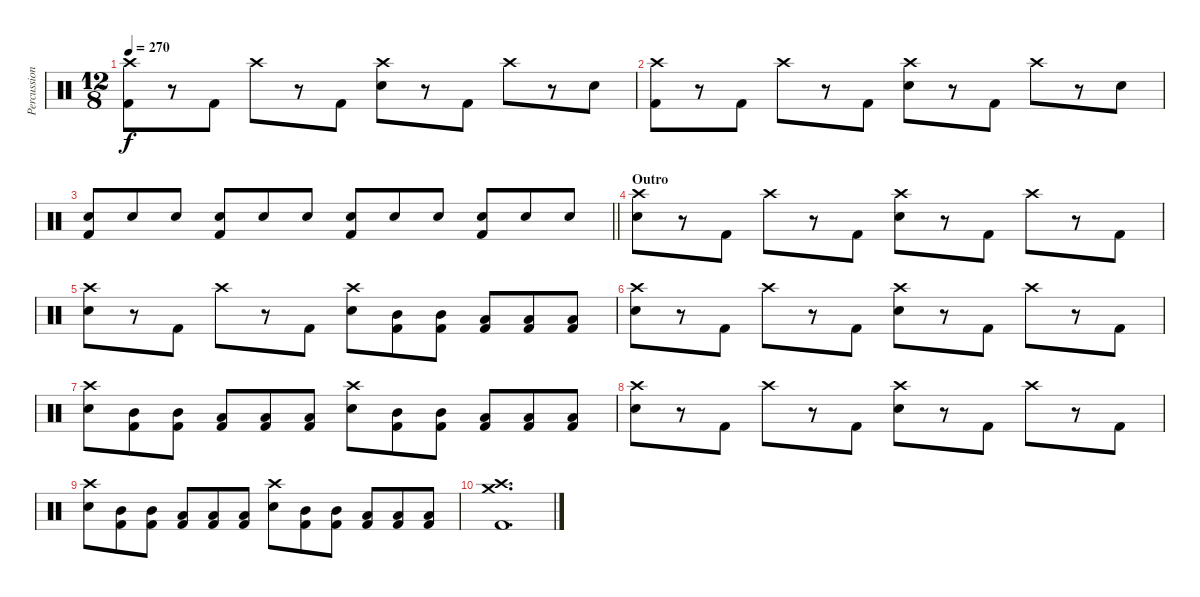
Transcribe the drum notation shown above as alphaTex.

\track ("Percussions" "Percussion") {instrument percussion}
\staff {score}
\articulation defaults
\ts (12 8)
\tempo 270
\clef neutral
\ks c
("Crash high (hit)" "Kick (hit) 2").8{dy f} r.8 "Kick (hit) 2".8 "Crash high (hit)".8 r.8 "Kick (hit) 2".8 ("Crash high (hit)" "Electric Snare (hit)").8 r.8 "Kick (hit) 2".8 "Crash high (hit)".8 r.8 "Electric Snare (hit)".8 |
("Crash high (hit)" "Kick (hit) 2").8 r.8 "Kick (hit) 2".8 "Crash high (hit)".8 r.8 "Kick (hit) 2".8 ("Crash high (hit)" "Electric Snare (hit)").8 r.8 "Kick (hit) 2".8 "Crash high (hit)".8 r.8 "Electric Snare (hit)".8 |
\barLineRight lightlight
("Electric Snare (hit)" "Kick (hit) 2").8 "Electric Snare (hit)".8 "Electric Snare (hit)".8 ("Electric Snare (hit)" "Kick (hit) 2").8 "Electric Snare (hit)".8 "Electric Snare (hit)".8 ("Electric Snare (hit)" "Kick (hit) 2").8 "Electric Snare (hit)".8 "Electric Snare (hit)".8 ("Electric Snare (hit)" "Kick (hit) 2").8 "Electric Snare (hit)".8 "Electric Snare (hit)".8 |
\section ("" "Outro")
("Crash high (hit)" "Electric Snare (hit)").8 r.8 "Kick (hit) 2".8 "Crash high (hit)".8 r.8 "Kick (hit) 2".8 ("Crash high (hit)" "Electric Snare (hit)").8 r.8 "Kick (hit) 2".8 "Crash high (hit)".8 r.8 "Kick (hit) 2".8 |
("Crash high (hit)" "Electric Snare (hit)").8 r.8 "Kick (hit) 2".8 "Crash high (hit)".8 r.8 "Kick (hit) 2".8 ("Crash high (hit)" "Electric Snare (hit)").8 ("Mid Tom (hit)" "Kick (hit) 2").8 ("Mid Tom (hit)" "Kick (hit) 2").8 ("Low Tom (hit)" "Kick (hit) 2").8 ("Low Tom (hit)" "Kick (hit) 2").8 ("Low Tom (hit)" "Kick (hit) 2").8 |
("Crash high (hit)" "Electric Snare (hit)").8 r.8 "Kick (hit) 2".8 "Crash high (hit)".8 r.8 "Kick (hit) 2".8 ("Crash high (hit)" "Electric Snare (hit)").8 r.8 "Kick (hit) 2".8 "Crash high (hit)".8 r.8 "Kick (hit) 2".8 |
("Crash high (hit)" "Electric Snare (hit)").8 ("Mid Tom (hit)" "Kick (hit) 2").8 ("Mid Tom (hit)" "Kick (hit) 2").8 ("Low Tom (hit)" "Kick (hit) 2").8 ("Low Tom (hit)" "Kick (hit) 2").8 ("Low Tom (hit)" "Kick (hit) 2").8 ("Crash high (hit)" "Electric Snare (hit)").8 ("Mid Tom (hit)" "Kick (hit) 2").8 ("Mid Tom (hit)" "Kick (hit) 2").8 ("Low Tom (hit)" "Kick (hit) 2").8 ("Low Tom (hit)" "Kick (hit) 2").8 ("Low Tom (hit)" "Kick (hit) 2").8 |
("Crash high (hit)" "Electric Snare (hit)").8 r.8 "Kick (hit) 2".8 "Crash high (hit)".8 r.8 "Kick (hit) 2".8 ("Crash high (hit)" "Electric Snare (hit)").8 r.8 "Kick (hit) 2".8 "Crash high (hit)".8 r.8 "Kick (hit) 2".8 |
("Crash high (hit)" "Electric Snare (hit)").8 ("Mid Tom (hit)" "Kick (hit) 2").8 ("Mid Tom (hit)" "Kick (hit) 2").8 ("Low Tom (hit)" "Kick (hit) 2").8 ("Low Tom (hit)" "Kick (hit) 2").8 ("Low Tom (hit)" "Kick (hit) 2").8 ("Crash high (hit)" "Electric Snare (hit)").8 ("Mid Tom (hit)" "Kick (hit) 2").8 ("Mid Tom (hit)" "Kick (hit) 2").8 ("Low Tom (hit)" "Kick (hit) 2").8 ("Low Tom (hit)" "Kick (hit) 2").8 ("Low Tom (hit)" "Kick (hit) 2").8 |
("Crash high (hit)" "Crash medium (hit)" "Kick (hit) 2").1{d}
